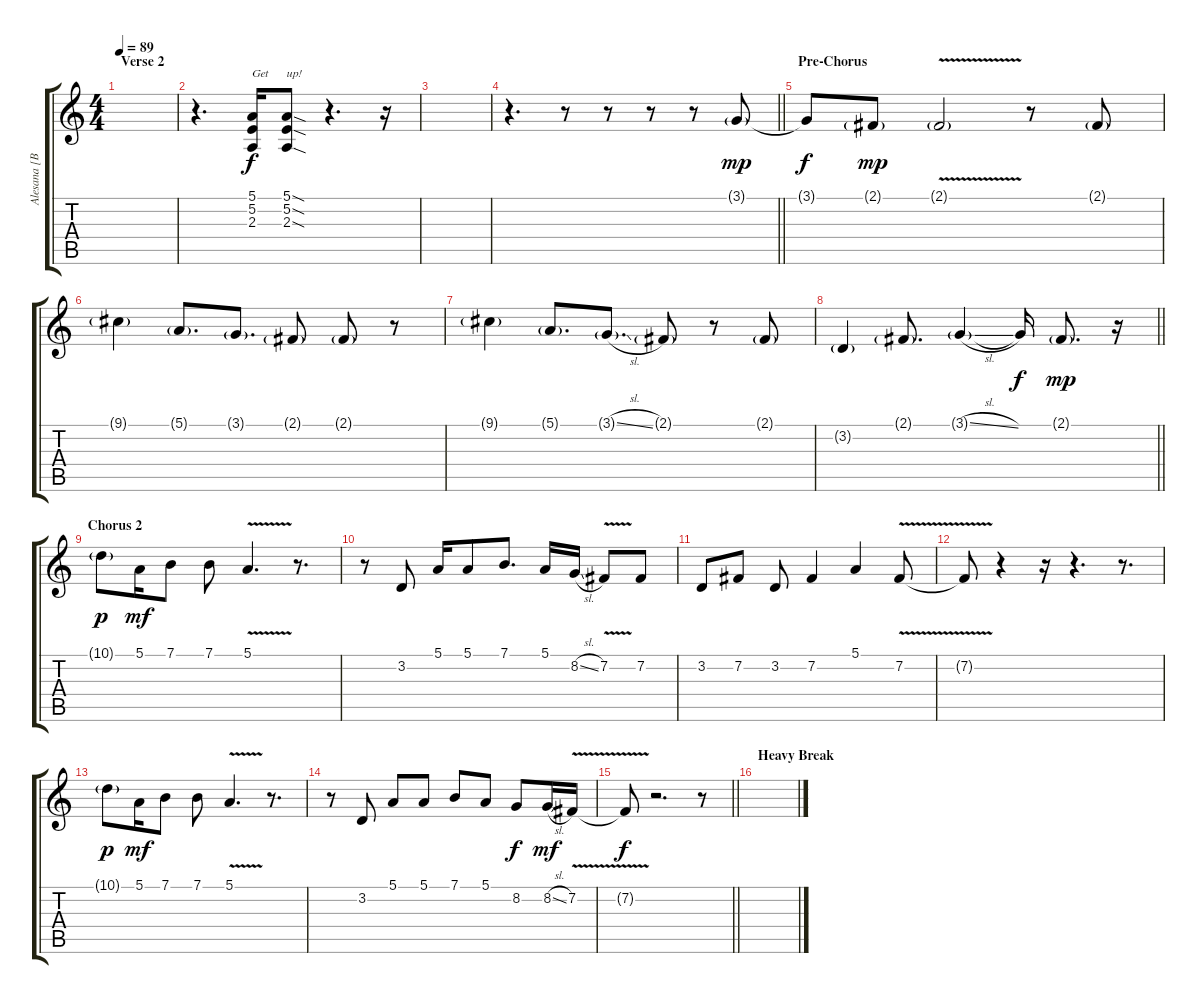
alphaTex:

\track ("Alesana [Backup Vocals]" "Alesana [B") {instrument harmonica}
\staff {score tabs}
\tuning (E4 B3 G3 D3 A2 D2) {hide}
\ts (4 4)
\section ("" "Verse 2")
\tempo 89
\clef g2
\ks c
|
r.4{d} (5.1 5.2 2.3).16{txt "Get"} (5.1{sod} 5.2{sod} 2.3{sod}).8{txt "up!"} r.4{d} r.16 |
|
\barLineRight lightlight
r.4{d} r.8 r.8 r.8 r.8 3.1{g}.8{dy mp} |
\section ("" "Pre-Chorus")
3.1{t}.8{dy f} 2.1{g}.8{dy mp} 2.1{v g}.2 r.8 2.1{g}.8 |
9.1{g}.4 5.1{g}.8{d} 3.1{g}.8{d} 2.1{g}.8 2.1{g}.8 r.8 |
9.1{g}.4 5.1{g}.8{d} 3.1{sl g}.8{d} 2.1{g}.8 r.8 2.1{g}.8 |
\barLineRight lightlight
3.2{g}.4 2.1{g}.8{d} 3.1{sl g}.4 3.1{t}.16{dy f} 2.1{g}.8{d dy mp} r.16 |
\section ("" "Chorus 2")
10.1{g}.8{dy p} 5.1.16{dy mf} 7.1.8 7.1.8 5.1{v}.4{d} r.8{d} |
r.8 3.2.8 5.1.16 5.1.8 7.1.8{d} 5.1.16 8.2{sl}.16 7.2{v}.8 7.2.8 |
3.2.8 7.2.8 3.2.8 7.2.4 5.1.4 7.2{v}.8 |
7.2{t}.8 r.4 r.16 r.4{d} r.8{d} |
10.1{g}.8{dy p} 5.1.16{dy mf} 7.1.8 7.1.8 5.1{v}.4{d} r.8{d} |
r.8 3.2.8 5.1.8 5.1.8 7.1.8 5.1.8 8.2.8{dy f} 8.2{sl}.16{dy mf} 7.2{v}.16 |
\barLineRight lightlight
7.2{t}.8{dy f} r.2{d} r.8 |
\section ("" "Heavy Break")
